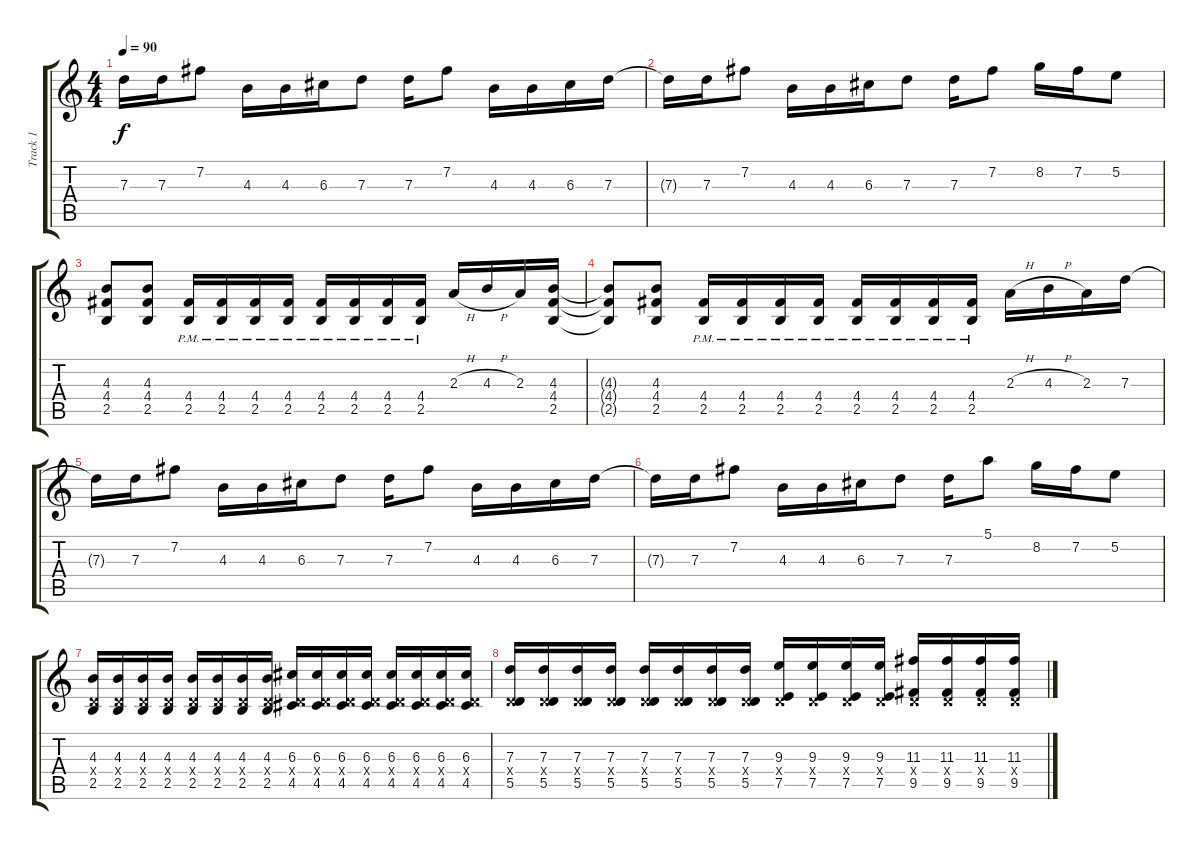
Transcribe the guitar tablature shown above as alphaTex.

\track ("Track 1" "Track 1") {instrument overdrivenguitar}
\staff {score tabs}
\tuning (E4 B3 G3 D3 A2 E2) {hide}
\ts (4 4)
\tempo 90
\clef g2
\ks c
7.3{t}.16{dy f} 7.3.16 7.2.8 4.3.16 4.3.16 6.3.16 7.3.8 7.3.16 7.2.8 4.3.16 4.3.16 6.3.16 7.3.16 |
7.3{t}.16 7.3.16 7.2.8 4.3.16 4.3.16 6.3.16 7.3.8 7.3.16 7.2.8 8.2.16 7.2.16 5.2.8 |
(4.3 4.4 2.5).8 (4.3 4.4 2.5).8 (4.4{pm} 2.5{pm}).16 (4.4{pm} 2.5{pm}).16 (4.4{pm} 2.5{pm}).16 (4.4{pm} 2.5{pm}).16 (4.4{pm} 2.5{pm}).16 (4.4{pm} 2.5{pm}).16 (4.4{pm} 2.5{pm}).16 (4.4{pm} 2.5{pm}).16 2.3{h}.16 4.3{h}.16 2.3.16 (4.3 4.4 2.5).16 |
(4.3{t} 4.4{t} 2.5{t}).8 (4.3 4.4 2.5).8 (4.4{pm} 2.5{pm}).16 (4.4{pm} 2.5{pm}).16 (4.4{pm} 2.5{pm}).16 (4.4{pm} 2.5{pm}).16 (4.4{pm} 2.5{pm}).16 (4.4{pm} 2.5{pm}).16 (4.4{pm} 2.5{pm}).16 (4.4{pm} 2.5{pm}).16 2.3{h}.16 4.3{h}.16 2.3.16 7.3.16 |
7.3{t}.16 7.3.16 7.2.8 4.3.16 4.3.16 6.3.16 7.3.8 7.3.16 7.2.8 4.3.16 4.3.16 6.3.16 7.3.16 |
7.3{t}.16 7.3.16 7.2.8 4.3.16 4.3.16 6.3.16 7.3.8 7.3.16 5.1.8 8.2.16 7.2.16 5.2.8 |
(4.3 0.4{x} 2.5).16 (4.3 0.4{x} 2.5).16 (4.3 0.4{x} 2.5).16 (4.3 0.4{x} 2.5).16 (4.3 0.4{x} 2.5).16 (4.3 0.4{x} 2.5).16 (4.3 0.4{x} 2.5).16 (4.3 0.4{x} 2.5).16 (6.3 0.4{x} 4.5).16 (6.3 0.4{x} 4.5).16 (6.3 0.4{x} 4.5).16 (6.3 0.4{x} 4.5).16 (6.3 0.4{x} 4.5).16 (6.3 0.4{x} 4.5).16 (6.3 0.4{x} 4.5).16 (6.3 0.4{x} 4.5).16 |
(7.3 0.4{x} 5.5).16 (7.3 0.4{x} 5.5).16 (7.3 0.4{x} 5.5).16 (7.3 0.4{x} 5.5).16 (7.3 0.4{x} 5.5).16 (7.3 0.4{x} 5.5).16 (7.3 0.4{x} 5.5).16 (7.3 0.4{x} 5.5).16 (9.3 0.4{x} 7.5).16 (9.3 0.4{x} 7.5).16 (9.3 0.4{x} 7.5).16 (9.3 0.4{x} 7.5).16 (11.3 0.4{x} 9.5).16 (11.3 0.4{x} 9.5).16 (11.3 0.4{x} 9.5).16 (11.3 0.4{x} 9.5).16
